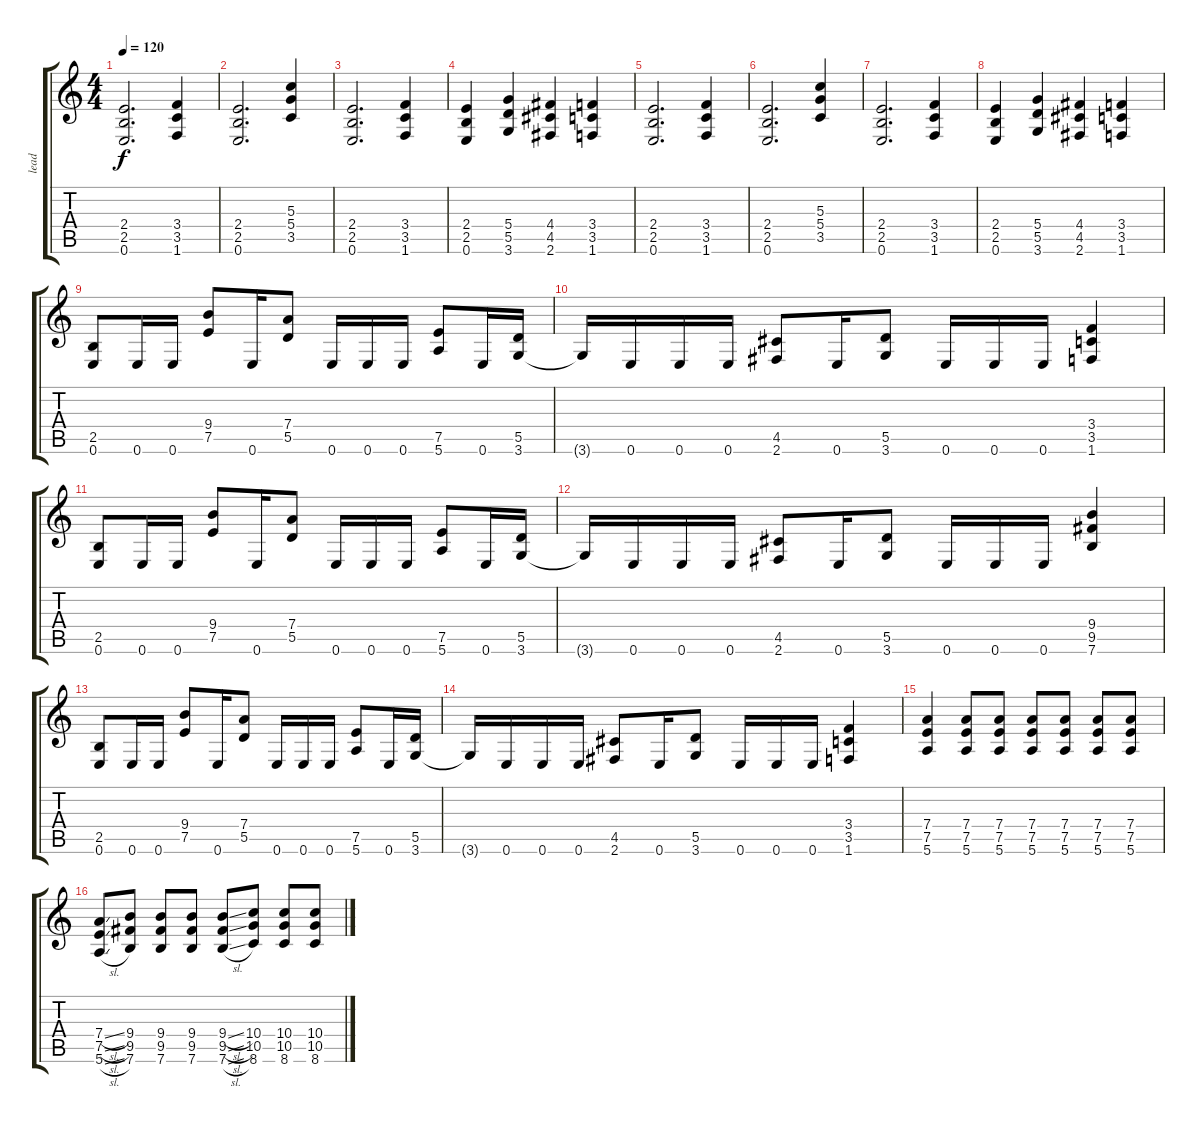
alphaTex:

\track ("lead" "lead") {instrument distortionguitar}
\staff {score tabs}
\tuning (E4 B3 G3 D3 A2 E2) {hide}
\ts (4 4)
\tempo 120
\clef g2
\ks c
(2.4 2.5 0.6).2{d dy f} (3.4 3.5 1.6).4 |
(2.4 2.5 0.6).2{d} (5.3 5.4 3.5).4 |
(2.4 2.5 0.6).2{d} (3.4 3.5 1.6).4 |
(2.4 2.5 0.6).4 (5.4 5.5 3.6).4 (4.4 4.5 2.6).4 (3.4 3.5 1.6).4 |
(2.4 2.5 0.6).2{d} (3.4 3.5 1.6).4 |
(2.4 2.5 0.6).2{d} (5.3 5.4 3.5).4 |
(2.4 2.5 0.6).2{d} (3.4 3.5 1.6).4 |
(2.4 2.5 0.6).4 (5.4 5.5 3.6).4 (4.4 4.5 2.6).4 (3.4 3.5 1.6).4 |
(2.5 0.6).8 0.6.16 0.6.16 (9.4 7.5).8 0.6.16 (7.4 5.5).8 0.6.16 0.6.16 0.6.16 (7.5 5.6).8 0.6.16 (5.5 3.6).16 |
3.6{t}.16 0.6.16 0.6.16 0.6.16 (4.5 2.6).8 0.6.16 (5.5 3.6).8 0.6.16 0.6.16 0.6.16 (3.4 3.5 1.6).4 |
(2.5 0.6).8 0.6.16 0.6.16 (9.4 7.5).8 0.6.16 (7.4 5.5).8 0.6.16 0.6.16 0.6.16 (7.5 5.6).8 0.6.16 (5.5 3.6).16 |
3.6{t}.16 0.6.16 0.6.16 0.6.16 (4.5 2.6).8 0.6.16 (5.5 3.6).8 0.6.16 0.6.16 0.6.16 (9.4 9.5 7.6).4 |
(2.5 0.6).8 0.6.16 0.6.16 (9.4 7.5).8 0.6.16 (7.4 5.5).8 0.6.16 0.6.16 0.6.16 (7.5 5.6).8 0.6.16 (5.5 3.6).16 |
3.6{t}.16 0.6.16 0.6.16 0.6.16 (4.5 2.6).8 0.6.16 (5.5 3.6).8 0.6.16 0.6.16 0.6.16 (3.4 3.5 1.6).4 |
(7.4 7.5 5.6).4 (7.4 7.5 5.6).8 (7.4 7.5 5.6).8 (7.4 7.5 5.6).8 (7.4 7.5 5.6).8 (7.4 7.5 5.6).8 (7.4 7.5 5.6).8 |
(7.4{sl} 7.5{sl} 5.6{sl}).8 (9.4 9.5 7.6).8 (9.4 9.5 7.6).8 (9.4 9.5 7.6).8 (9.4{sl} 9.5{sl} 7.6{sl}).8 (10.4 10.5 8.6).8 (10.4 10.5 8.6).8 (10.4 10.5 8.6).8
